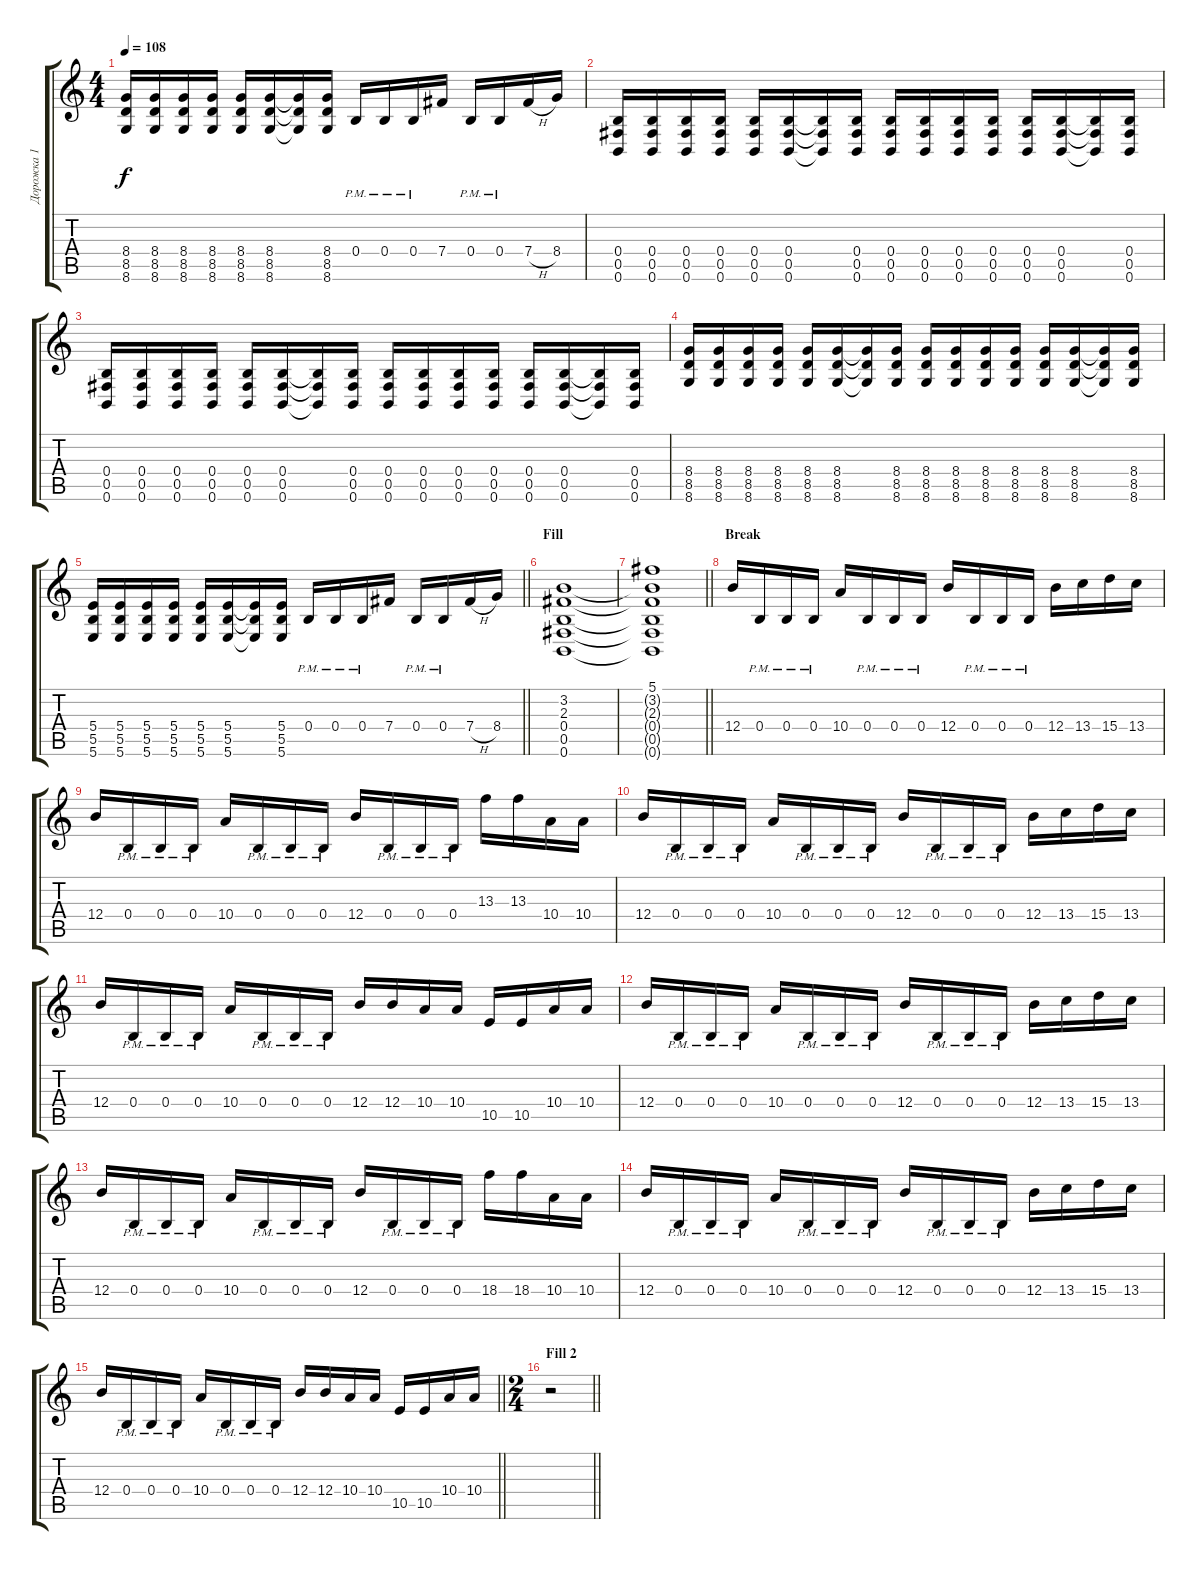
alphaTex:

\track ("Дорожка 1" "Дорожка 1") {instrument distortionguitar}
\staff {score tabs}
\tuning (Db4 Ab3 E3 B2 Gb2 B1) {hide}
\ts (4 4)
\tempo 108
\clef g2
\ks c
(8.4 8.5 8.6).16{dy f} (8.4 8.5 8.6).16 (8.4 8.5 8.6).16 (8.4 8.5 8.6).16 (8.4 8.5 8.6).16 (8.4 8.5 8.6).16 (8.4{t} 8.5{t} 8.6{t}).16 (8.4 8.5 8.6).16 0.4{pm}.16 0.4{pm}.16 0.4{pm}.16 7.4.16 0.4{pm}.16 0.4{pm}.16 7.4{h}.16 8.4.16 |
(0.4 0.5 0.6).16 (0.4 0.5 0.6).16 (0.4 0.5 0.6).16 (0.4 0.5 0.6).16 (0.4 0.5 0.6).16 (0.4 0.5 0.6).16 (0.4{t} 0.5{t} 0.6{t}).16 (0.4 0.5 0.6).16 (0.4 0.5 0.6).16 (0.4 0.5 0.6).16 (0.4 0.5 0.6).16 (0.4 0.5 0.6).16 (0.4 0.5 0.6).16 (0.4 0.5 0.6).16 (0.4{t} 0.5{t} 0.6{t}).16 (0.4 0.5 0.6).16 |
(0.4 0.5 0.6).16 (0.4 0.5 0.6).16 (0.4 0.5 0.6).16 (0.4 0.5 0.6).16 (0.4 0.5 0.6).16 (0.4 0.5 0.6).16 (0.4{t} 0.5{t} 0.6{t}).16 (0.4 0.5 0.6).16 (0.4 0.5 0.6).16 (0.4 0.5 0.6).16 (0.4 0.5 0.6).16 (0.4 0.5 0.6).16 (0.4 0.5 0.6).16 (0.4 0.5 0.6).16 (0.4{t} 0.5{t} 0.6{t}).16 (0.4 0.5 0.6).16 |
(8.4 8.5 8.6).16 (8.4 8.5 8.6).16 (8.4 8.5 8.6).16 (8.4 8.5 8.6).16 (8.4 8.5 8.6).16 (8.4 8.5 8.6).16 (8.4{t} 8.5{t} 8.6{t}).16 (8.4 8.5 8.6).16 (8.4 8.5 8.6).16 (8.4 8.5 8.6).16 (8.4 8.5 8.6).16 (8.4 8.5 8.6).16 (8.4 8.5 8.6).16 (8.4 8.5 8.6).16 (8.4{t} 8.5{t} 8.6{t}).16 (8.4 8.5 8.6).16 |
\barLineRight lightlight
(5.4 5.5 5.6).16 (5.4 5.5 5.6).16 (5.4 5.5 5.6).16 (5.4 5.5 5.6).16 (5.4 5.5 5.6).16 (5.4 5.5 5.6).16 (5.4{t} 5.5{t} 5.6{t}).16 (5.4 5.5 5.6).16 0.4{pm}.16 0.4{pm}.16 0.4{pm}.16 7.4.16 0.4{pm}.16 0.4{pm}.16 7.4{h}.16 8.4.16 |
\section ("" "Fill")
(3.2 2.3 0.4 0.5 0.6).1 |
\barLineRight lightlight
(5.1 3.2{t} 2.3{t} 0.4{t} 0.5{t} 0.6{t}).1 |
\section ("" "Break")
12.4.16 0.4{pm}.16 0.4{pm}.16 0.4{pm}.16 10.4.16 0.4{pm}.16 0.4{pm}.16 0.4{pm}.16 12.4.16 0.4{pm}.16 0.4{pm}.16 0.4{pm}.16 12.4.16 13.4.16 15.4.16 13.4.16 |
12.4.16 0.4{pm}.16 0.4{pm}.16 0.4{pm}.16 10.4.16 0.4{pm}.16 0.4{pm}.16 0.4{pm}.16 12.4.16 0.4{pm}.16 0.4{pm}.16 0.4{pm}.16 13.3.16 13.3.16 10.4.16 10.4.16 |
12.4.16 0.4{pm}.16 0.4{pm}.16 0.4{pm}.16 10.4.16 0.4{pm}.16 0.4{pm}.16 0.4{pm}.16 12.4.16 0.4{pm}.16 0.4{pm}.16 0.4{pm}.16 12.4.16 13.4.16 15.4.16 13.4.16 |
12.4.16 0.4{pm}.16 0.4{pm}.16 0.4{pm}.16 10.4.16 0.4{pm}.16 0.4{pm}.16 0.4{pm}.16 12.4.16 12.4.16 10.4.16 10.4.16 10.5.16 10.5.16 10.4.16 10.4.16 |
12.4.16 0.4{pm}.16 0.4{pm}.16 0.4{pm}.16 10.4.16 0.4{pm}.16 0.4{pm}.16 0.4{pm}.16 12.4.16 0.4{pm}.16 0.4{pm}.16 0.4{pm}.16 12.4.16 13.4.16 15.4.16 13.4.16 |
12.4.16 0.4{pm}.16 0.4{pm}.16 0.4{pm}.16 10.4.16 0.4{pm}.16 0.4{pm}.16 0.4{pm}.16 12.4.16 0.4{pm}.16 0.4{pm}.16 0.4{pm}.16 18.4.16 18.4.16 10.4.16 10.4.16 |
12.4.16 0.4{pm}.16 0.4{pm}.16 0.4{pm}.16 10.4.16 0.4{pm}.16 0.4{pm}.16 0.4{pm}.16 12.4.16 0.4{pm}.16 0.4{pm}.16 0.4{pm}.16 12.4.16 13.4.16 15.4.16 13.4.16 |
\barLineRight lightlight
12.4.16 0.4{pm}.16 0.4{pm}.16 0.4{pm}.16 10.4.16 0.4{pm}.16 0.4{pm}.16 0.4{pm}.16 12.4.16 12.4.16 10.4.16 10.4.16 10.5.16 10.5.16 10.4.16 10.4.16 |
\ts (2 4)
\section ("" "Fill 2")
\barLineRight lightlight
r.2
